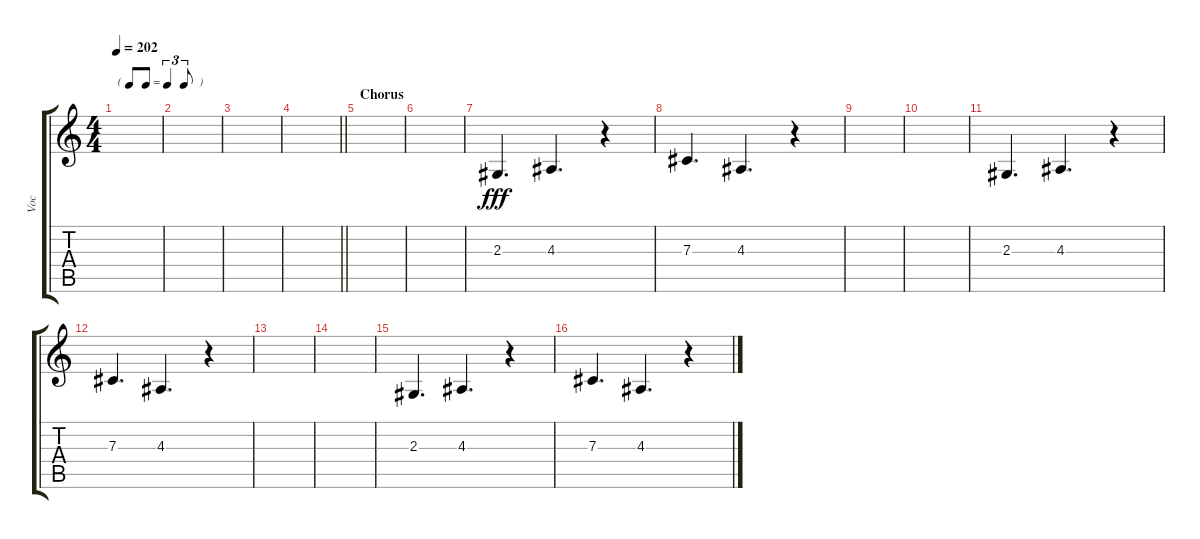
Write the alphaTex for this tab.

\track ("Voc" "Voc") {instrument baritonesax}
\staff {score tabs}
\tuning (Eb4 Bb3 Gb3 Db3 Ab2 Eb2) {hide}
\ts (4 4)
\tf triplet8th
\tempo 202
\clef g2
\ks c
|
|
|
\barLineRight lightlight
|
\section ("" "Chorus")
|
|
2.3.4{d dy fff} 4.3.4{d} r.4 |
7.3.4{d} 4.3.4{d} r.4 |
|
|
2.3.4{d} 4.3.4{d} r.4 |
7.3.4{d} 4.3.4{d} r.4 |
|
|
2.3.4{d} 4.3.4{d} r.4 |
7.3.4{d} 4.3.4{d} r.4
